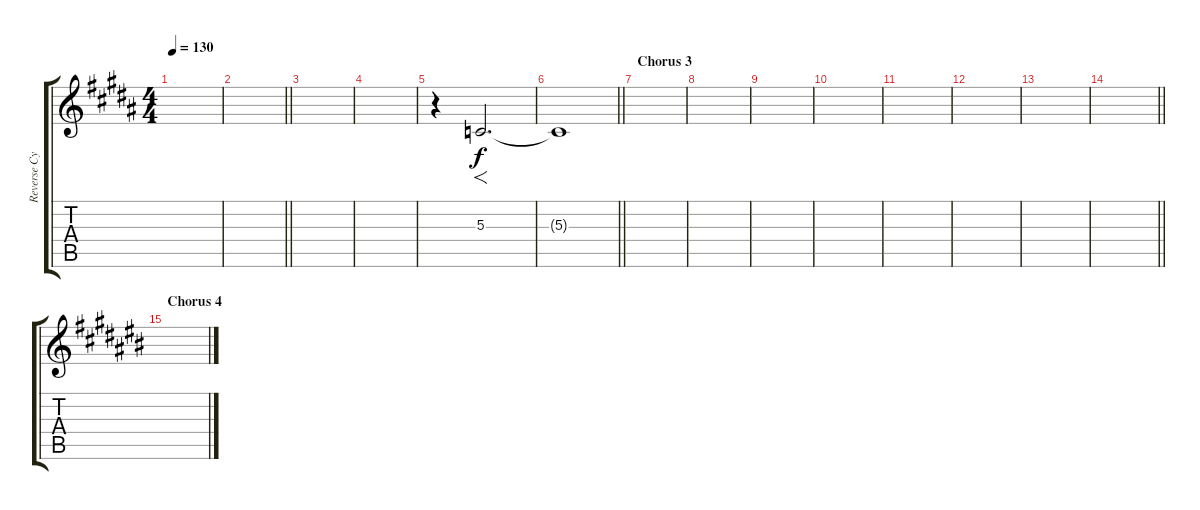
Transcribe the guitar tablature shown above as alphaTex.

\track ("Reverse Cymbal" "Reverse Cy") {instrument reversecymbal}
\staff {score tabs}
\tuning (E4 B3 G3 D3 A2 E2) {hide}
\ts (4 4)
\tempo 130
\clef g2
\ks b
|
\barLineRight lightlight
|
|
|
r.4 5.3.2{f d} |
\barLineRight lightlight
5.3{t}.1 |
\section ("" "Chorus 3")
|
|
|
|
|
|
|
\barLineRight lightlight
|
\section ("" "Chorus 4")
\ks c#
